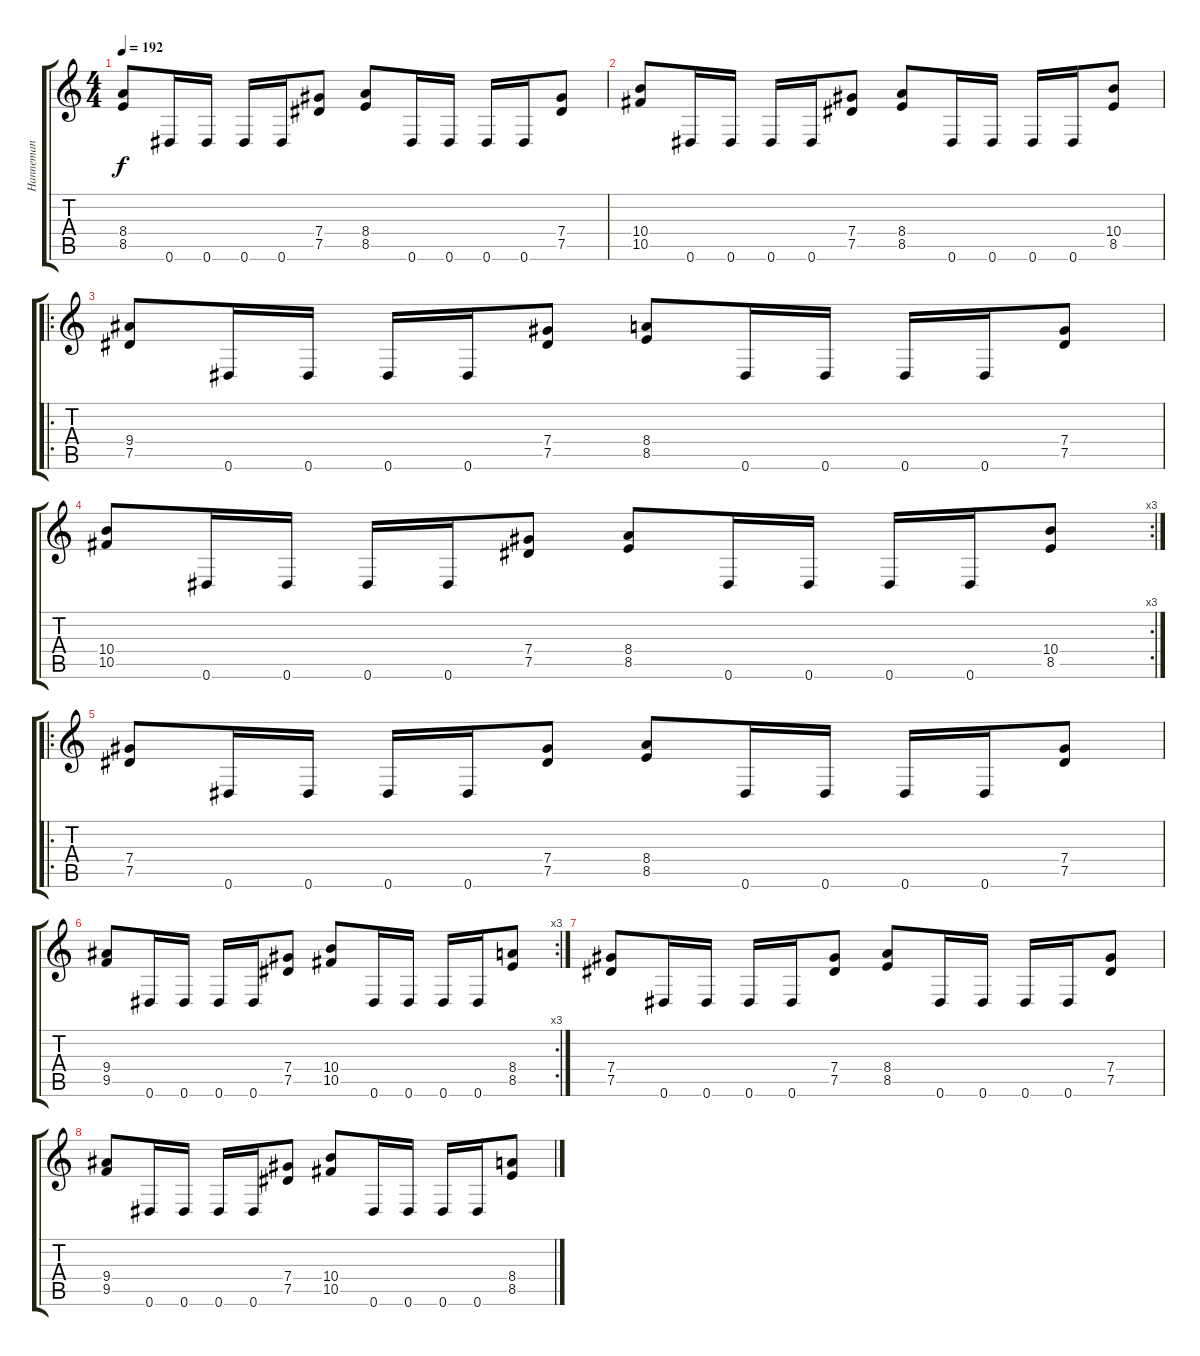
\track ("Hanneman" "Hanneman") {instrument distortionguitar}
\staff {score tabs}
\tuning (Eb4 Bb3 Gb3 Db3 Ab2 Eb2) {hide}
\ts (4 4)
\tempo 192
\clef g2
\ks c
(8.4 8.5).8{dy f} 0.6.16 0.6.16 0.6.16 0.6.16 (7.4 7.5).8 (8.4 8.5).8 0.6.16 0.6.16 0.6.16 0.6.16 (7.4 7.5).8 |
(10.4 10.5).8 0.6.16 0.6.16 0.6.16 0.6.16 (7.4 7.5).8 (8.4 8.5).8 0.6.16 0.6.16 0.6.16 0.6.16 (10.4 8.5).8 |
\ro
(9.4 7.5).8 0.6.16 0.6.16 0.6.16 0.6.16 (7.4 7.5).8 (8.4 8.5).8 0.6.16 0.6.16 0.6.16 0.6.16 (7.4 7.5).8 |
\rc 3
(10.4 10.5).8 0.6.16 0.6.16 0.6.16 0.6.16 (7.4 7.5).8 (8.4 8.5).8 0.6.16 0.6.16 0.6.16 0.6.16 (10.4 8.5).8 |
\ro
(7.4 7.5).8 0.6.16 0.6.16 0.6.16 0.6.16 (7.4 7.5).8 (8.4 8.5).8 0.6.16 0.6.16 0.6.16 0.6.16 (7.4 7.5).8 |
\rc 3
(9.4 9.5).8 0.6.16 0.6.16 0.6.16 0.6.16 (7.4 7.5).8 (10.4 10.5).8 0.6.16 0.6.16 0.6.16 0.6.16 (8.4 8.5).8 |
(7.4 7.5).8 0.6.16 0.6.16 0.6.16 0.6.16 (7.4 7.5).8 (8.4 8.5).8 0.6.16 0.6.16 0.6.16 0.6.16 (7.4 7.5).8 |
(9.4 9.5).8 0.6.16 0.6.16 0.6.16 0.6.16 (7.4 7.5).8 (10.4 10.5).8 0.6.16 0.6.16 0.6.16 0.6.16 (8.4 8.5).8
